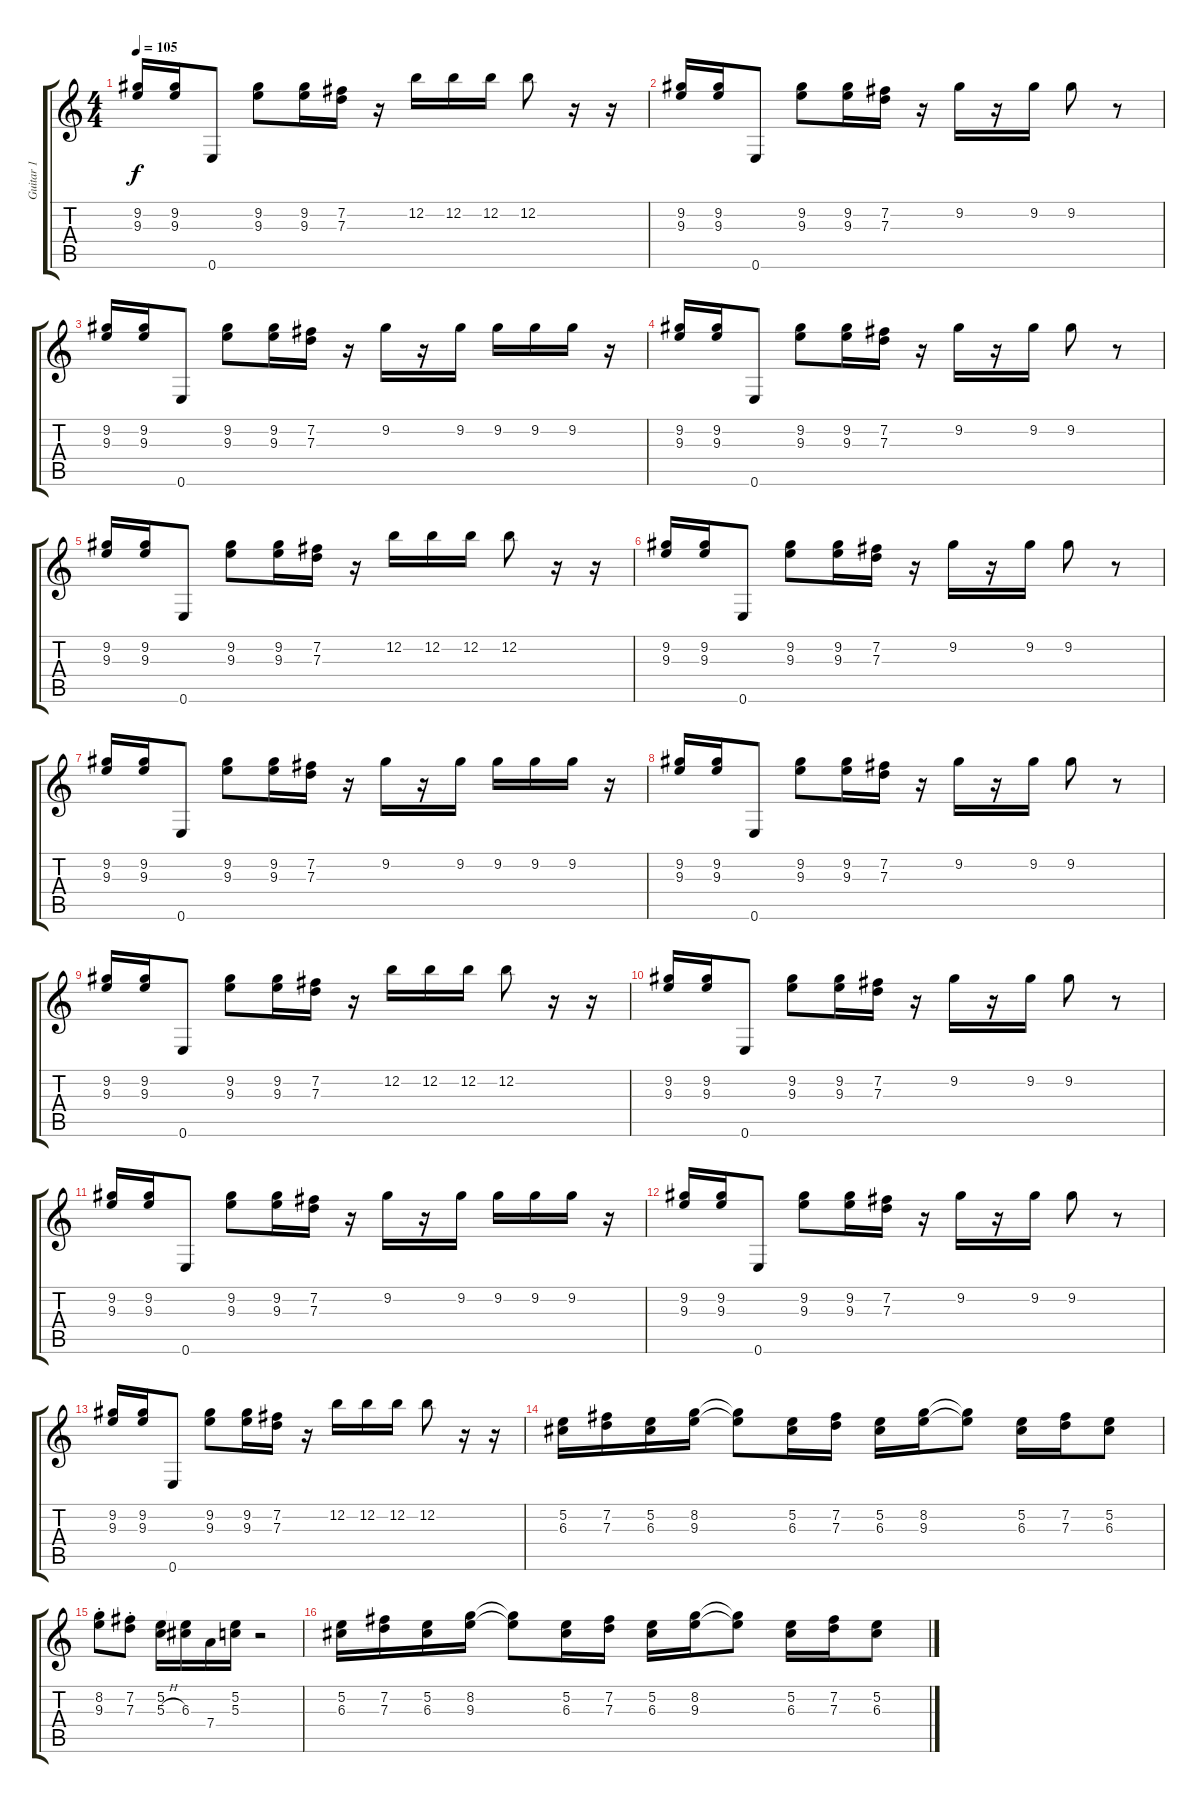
\track ("Guitar 1" "Guitar 1") {instrument overdrivenguitar}
\staff {score tabs}
\tuning (E4 B3 G3 D3 A2 E2) {hide}
\ts (4 4)
\tempo 105
\clef g2
\ks c
(9.2 9.3).16{dy f} (9.2 9.3).16 0.6.8 (9.2 9.3).8 (9.2 9.3).16 (7.2 7.3).16 r.16 12.2.16 12.2.16 12.2.16 12.2.8 r.16 r.16 |
(9.2 9.3).16 (9.2 9.3).16 0.6.8 (9.2 9.3).8 (9.2 9.3).16 (7.2 7.3).16 r.16 9.2.16 r.16 9.2.16 9.2.8 r.8 |
(9.2 9.3).16 (9.2 9.3).16 0.6.8 (9.2 9.3).8 (9.2 9.3).16 (7.2 7.3).16 r.16 9.2.16 r.16 9.2.16 9.2.16 9.2.16 9.2.16 r.16 |
(9.2 9.3).16 (9.2 9.3).16 0.6.8 (9.2 9.3).8 (9.2 9.3).16 (7.2 7.3).16 r.16 9.2.16 r.16 9.2.16 9.2.8 r.8 |
(9.2 9.3).16 (9.2 9.3).16 0.6.8 (9.2 9.3).8 (9.2 9.3).16 (7.2 7.3).16 r.16 12.2.16 12.2.16 12.2.16 12.2.8 r.16 r.16 |
(9.2 9.3).16 (9.2 9.3).16 0.6.8 (9.2 9.3).8 (9.2 9.3).16 (7.2 7.3).16 r.16 9.2.16 r.16 9.2.16 9.2.8 r.8 |
(9.2 9.3).16 (9.2 9.3).16 0.6.8 (9.2 9.3).8 (9.2 9.3).16 (7.2 7.3).16 r.16 9.2.16 r.16 9.2.16 9.2.16 9.2.16 9.2.16 r.16 |
(9.2 9.3).16 (9.2 9.3).16 0.6.8 (9.2 9.3).8 (9.2 9.3).16 (7.2 7.3).16 r.16 9.2.16 r.16 9.2.16 9.2.8 r.8 |
(9.2 9.3).16 (9.2 9.3).16 0.6.8 (9.2 9.3).8 (9.2 9.3).16 (7.2 7.3).16 r.16 12.2.16 12.2.16 12.2.16 12.2.8 r.16 r.16 |
(9.2 9.3).16 (9.2 9.3).16 0.6.8 (9.2 9.3).8 (9.2 9.3).16 (7.2 7.3).16 r.16 9.2.16 r.16 9.2.16 9.2.8 r.8 |
(9.2 9.3).16 (9.2 9.3).16 0.6.8 (9.2 9.3).8 (9.2 9.3).16 (7.2 7.3).16 r.16 9.2.16 r.16 9.2.16 9.2.16 9.2.16 9.2.16 r.16 |
(9.2 9.3).16 (9.2 9.3).16 0.6.8 (9.2 9.3).8 (9.2 9.3).16 (7.2 7.3).16 r.16 9.2.16 r.16 9.2.16 9.2.8 r.8 |
(9.2 9.3).16 (9.2 9.3).16 0.6.8 (9.2 9.3).8 (9.2 9.3).16 (7.2 7.3).16 r.16 12.2.16 12.2.16 12.2.16 12.2.8 r.16 r.16 |
(5.2 6.3).16 (7.2 7.3).16 (5.2 6.3).16 (8.2 9.3).16 (8.2{t} 9.3{t}).8 (5.2 6.3).16 (7.2 7.3).16 (5.2 6.3).16 (8.2 9.3).16 (8.2{t} 9.3{t}).8 (5.2 6.3).16 (7.2 7.3).16 (5.2 6.3).8 |
(8.2{st} 9.3{st}).8 (7.2{st} 7.3{st}).8 (5.2 5.3{h}).16 (5.2{t} 6.3).16 7.4.16 (5.2 5.3).16 r.2 |
(5.2 6.3).16 (7.2 7.3).16 (5.2 6.3).16 (8.2 9.3).16 (8.2{t} 9.3{t}).8 (5.2 6.3).16 (7.2 7.3).16 (5.2 6.3).16 (8.2 9.3).16 (8.2{t} 9.3{t}).8 (5.2 6.3).16 (7.2 7.3).16 (5.2 6.3).8
